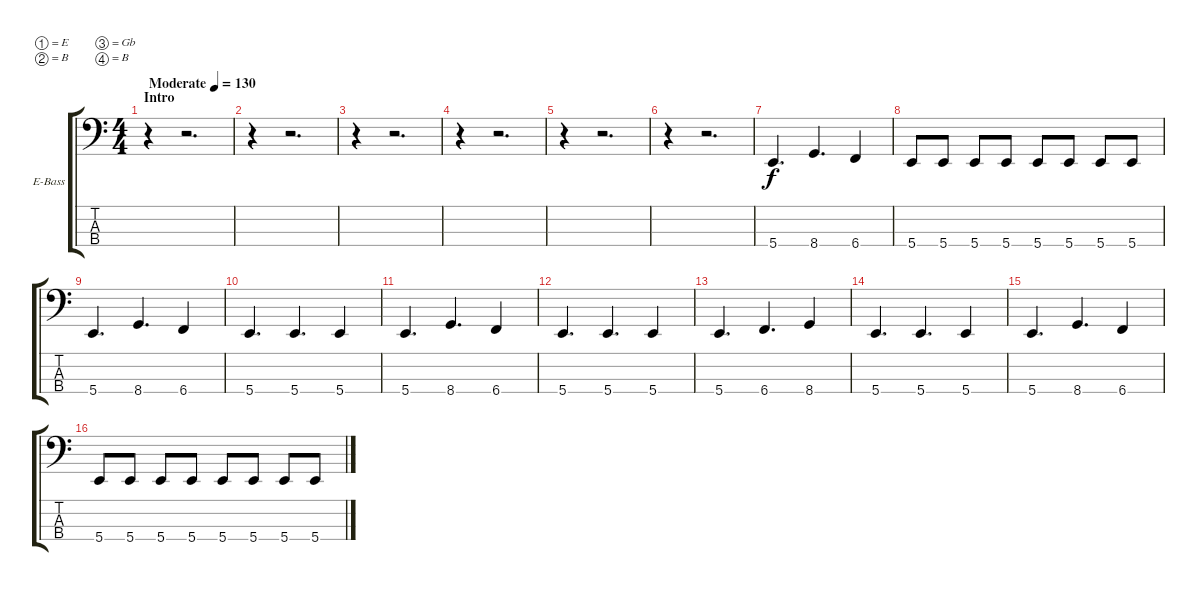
\bracketExtendMode groupsimilarinstruments
\firstSystemTrackNameOrientation horizontal
\otherSystemsTrackNameOrientation horizontal
\track ("Paul Gray" "E-Bass") {instrument electricbassfinger}
\staff {score tabs}
\tuning (E2 B1 Gb1 B0)
\ts (4 4)
\beaming (8 2 2 2 2)
\section ("" "Intro")
\tempo (130 "Moderate")
\clef f4
\ks c
r.4{dy f instrument electricbassfinger} r.2{d} |
r.4 r.2{d} |
r.4 r.2{d} |
r.4 r.2{d} |
r.4 r.2{d} |
r.4 r.2{d} |
5.4.4{d} 8.4.4{d} 6.4.4 |
5.4.8 5.4.8 5.4.8 5.4.8 5.4.8 5.4.8 5.4.8 5.4.8 |
5.4.4{d} 8.4.4{d} 6.4.4 |
5.4.4{d} 5.4.4{d} 5.4.4 |
5.4.4{d} 8.4.4{d} 6.4.4 |
5.4.4{d} 5.4.4{d} 5.4.4 |
5.4.4{d} 6.4.4{d} 8.4.4 |
5.4.4{d} 5.4.4{d} 5.4.4 |
5.4.4{d} 8.4.4{d} 6.4.4 |
5.4.8 5.4.8 5.4.8 5.4.8 5.4.8 5.4.8 5.4.8 5.4.8
